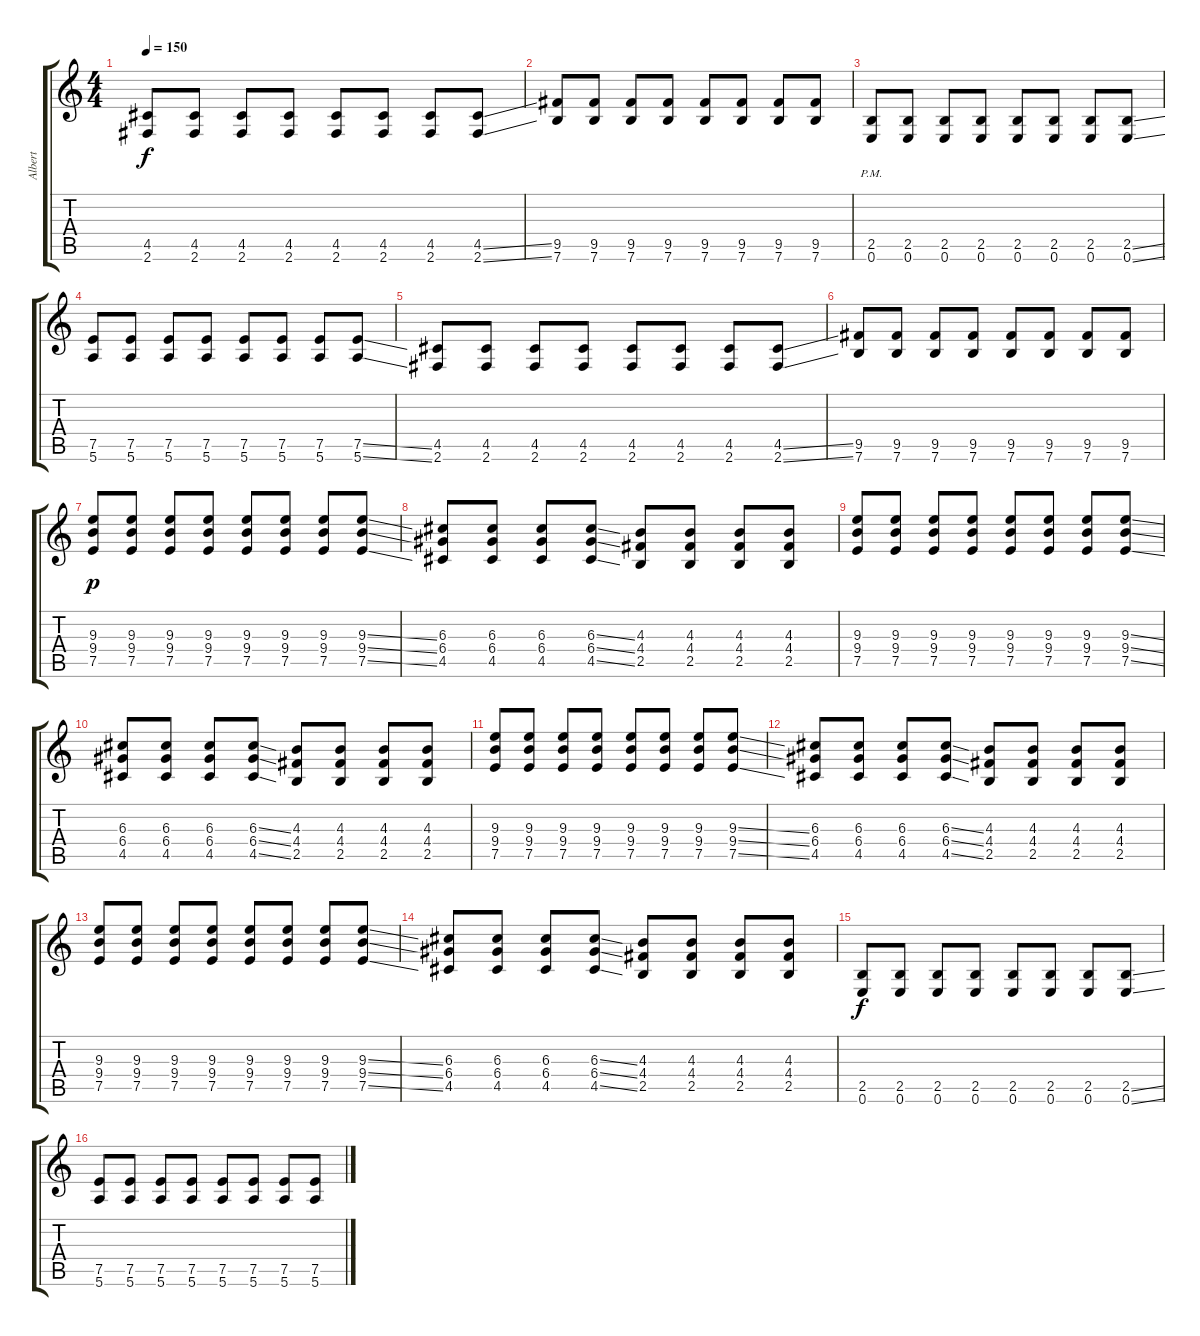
\track ("Albert" "Albert") {instrument electricguitarjazz}
\staff {score tabs}
\tuning (E4 B3 G3 D3 A2 E2) {hide}
\ts (4 4)
\tempo 150
\clef g2
\ks c
(4.5 2.6).8{dy f} (4.5 2.6).8 (4.5 2.6).8 (4.5 2.6).8 (4.5 2.6).8 (4.5 2.6).8 (4.5 2.6).8 (4.5{ss} 2.6{ss}).8 |
(9.5 7.6).8 (9.5 7.6).8 (9.5 7.6).8 (9.5 7.6).8 (9.5 7.6).8 (9.5 7.6).8 (9.5 7.6).8 (9.5 7.6).8 |
(2.5 0.6{pm}).8 (2.5 0.6).8 (2.5 0.6).8 (2.5 0.6).8 (2.5 0.6).8 (2.5 0.6).8 (2.5 0.6).8 (2.5{ss} 0.6{ss}).8 |
(7.5 5.6).8 (7.5 5.6).8 (7.5 5.6).8 (7.5 5.6).8 (7.5 5.6).8 (7.5 5.6).8 (7.5 5.6).8 (7.5{ss} 5.6{ss}).8 |
(4.5 2.6).8 (4.5 2.6).8 (4.5 2.6).8 (4.5 2.6).8 (4.5 2.6).8 (4.5 2.6).8 (4.5 2.6).8 (4.5{ss} 2.6{ss}).8 |
(9.5 7.6).8 (9.5 7.6).8 (9.5 7.6).8 (9.5 7.6).8 (9.5 7.6).8 (9.5 7.6).8 (9.5 7.6).8 (9.5 7.6).8 |
(9.3 9.4 7.5).8{dy p} (9.3 9.4 7.5).8 (9.3 9.4 7.5).8 (9.3 9.4 7.5).8 (9.3 9.4 7.5).8 (9.3 9.4 7.5).8 (9.3 9.4 7.5).8 (9.3{ss} 9.4{ss} 7.5{ss}).8 |
(6.3 6.4 4.5).8 (6.3 6.4 4.5).8 (6.3 6.4 4.5).8 (6.3{ss} 6.4{ss} 4.5{ss}).8 (4.3 4.4 2.5).8 (4.3 4.4 2.5).8 (4.3 4.4 2.5).8 (4.3 4.4 2.5).8 |
(9.3 9.4 7.5).8 (9.3 9.4 7.5).8 (9.3 9.4 7.5).8 (9.3 9.4 7.5).8 (9.3 9.4 7.5).8 (9.3 9.4 7.5).8 (9.3 9.4 7.5).8 (9.3{ss} 9.4{ss} 7.5{ss}).8 |
(6.3 6.4 4.5).8 (6.3 6.4 4.5).8 (6.3 6.4 4.5).8 (6.3{ss} 6.4{ss} 4.5{ss}).8 (4.3 4.4 2.5).8 (4.3 4.4 2.5).8 (4.3 4.4 2.5).8 (4.3 4.4 2.5).8 |
(9.3 9.4 7.5).8 (9.3 9.4 7.5).8 (9.3 9.4 7.5).8 (9.3 9.4 7.5).8 (9.3 9.4 7.5).8 (9.3 9.4 7.5).8 (9.3 9.4 7.5).8 (9.3{ss} 9.4{ss} 7.5{ss}).8 |
(6.3 6.4 4.5).8 (6.3 6.4 4.5).8 (6.3 6.4 4.5).8 (6.3{ss} 6.4{ss} 4.5{ss}).8 (4.3 4.4 2.5).8 (4.3 4.4 2.5).8 (4.3 4.4 2.5).8 (4.3 4.4 2.5).8 |
(9.3 9.4 7.5).8 (9.3 9.4 7.5).8 (9.3 9.4 7.5).8 (9.3 9.4 7.5).8 (9.3 9.4 7.5).8 (9.3 9.4 7.5).8 (9.3 9.4 7.5).8 (9.3{ss} 9.4{ss} 7.5{ss}).8 |
(6.3 6.4 4.5).8 (6.3 6.4 4.5).8 (6.3 6.4 4.5).8 (6.3{ss} 6.4{ss} 4.5{ss}).8 (4.3 4.4 2.5).8 (4.3 4.4 2.5).8 (4.3 4.4 2.5).8 (4.3 4.4 2.5).8 |
(2.5 0.6).8{dy f} (2.5 0.6).8 (2.5 0.6).8 (2.5 0.6).8 (2.5 0.6).8 (2.5 0.6).8 (2.5 0.6).8 (2.5{ss} 0.6{ss}).8 |
(7.5 5.6).8 (7.5 5.6).8 (7.5 5.6).8 (7.5 5.6).8 (7.5 5.6).8 (7.5 5.6).8 (7.5 5.6).8 (7.5{ss} 5.6{ss}).8
